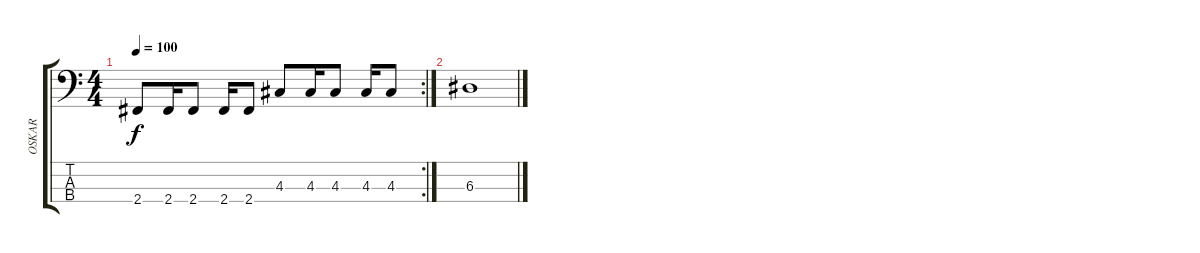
\track ("OSKAR" "OSKAR") {instrument electricbassfinger}
\staff {score tabs}
\tuning (G2 D2 A1 E1) {hide}
\rc 2
\ts (4 4)
\tempo 100
\clef f4
\ks c
2.4.8{dy f} 2.4.16 2.4.8 2.4.16 2.4.8 4.3.8 4.3.16 4.3.8 4.3.16 4.3.8 |
6.3.1
